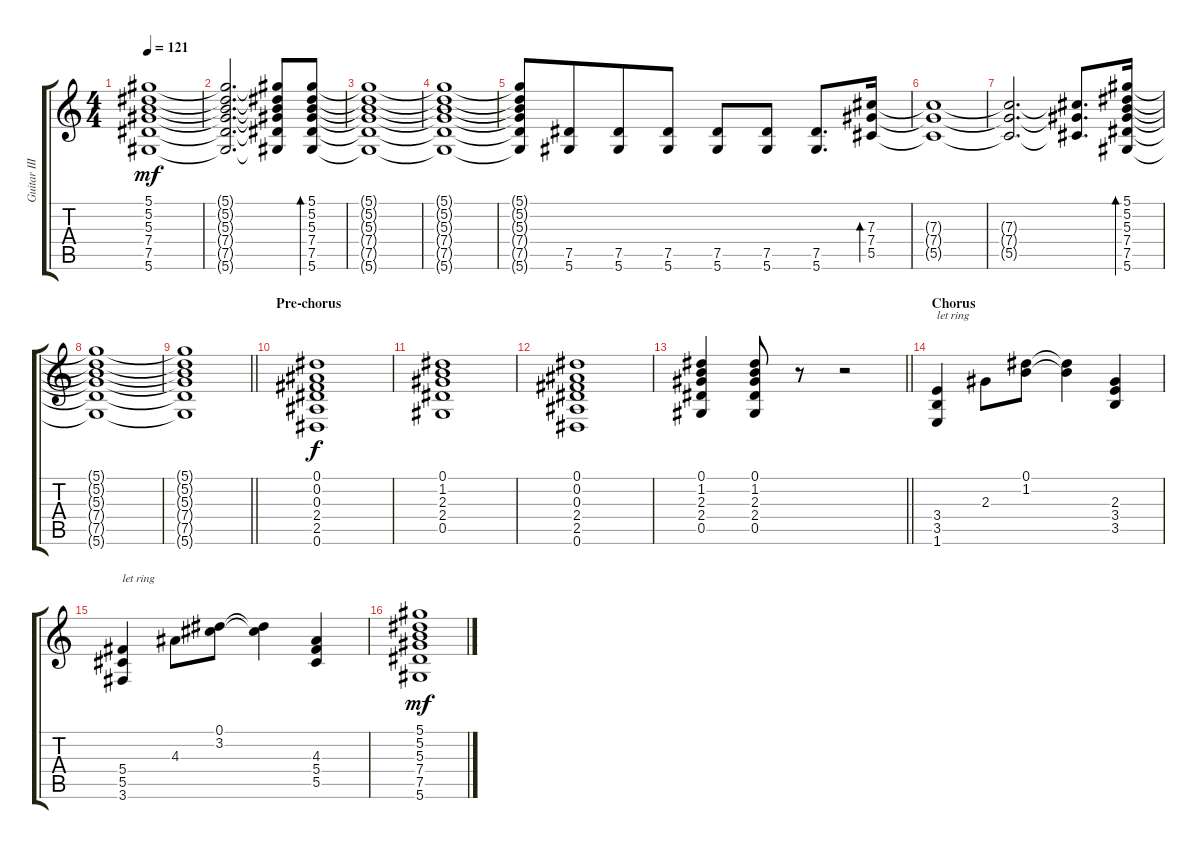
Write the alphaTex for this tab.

\track ("Guitar III (Rhythm)" "Guitar III") {instrument distortionguitar}
\staff {score tabs}
\tuning (Eb4 Bb3 Gb3 Db3 Ab2 Eb2) {hide}
\ts (4 4)
\tempo 121
\clef g2
\ks aminor
(5.1{t} 5.2{t} 5.3{t} 7.4{t} 7.5{t} 5.6{t}).1{dy mf} |
(5.1{t} 5.2{t} 5.3{t} 7.4{t} 7.5{t} 5.6{t}).2{d} (5.1{t} 5.2{t} 5.3{t} 7.4{t} 7.5{t} 5.6{t}).8 (5.1 5.2 5.3 7.4 7.5 5.6).8{bd 240} |
(5.1{t} 5.2{t} 5.3{t} 7.4{t} 7.5{t} 5.6{t}).1 |
(5.1{t} 5.2{t} 5.3{t} 7.4{t} 7.5{t} 5.6{t}).1 |
(5.1{t} 5.2{t} 5.3{t} 7.4{t} 7.5{t} 5.6{t}).8 (7.5 5.6).8{beam merge} (7.5 5.6).8 (7.5 5.6).8 (7.5 5.6).8 (7.5 5.6).8 (7.5 5.6).8{d} (7.3 7.4 5.5).16{bd 120} |
(7.3{t} 7.4{t} 5.5{t}).1 |
(7.3{t} 7.4{t} 5.5{t}).2{d} (7.3{t} 7.4{t} 5.5{t}).8{d} (5.1 5.2 5.3 7.4 7.5 5.6).16{bd 120} |
(5.1{t} 5.2{t} 5.3{t} 7.4{t} 7.5{t} 5.6{t}).1 |
\barLineRight lightlight
(5.1{t} 5.2{t} 5.3{t} 7.4{t} 7.5{t} 5.6{t}).1 |
\section ("" "Pre-chorus")
(0.1 0.2 0.3 2.4 2.5 0.6).1{dy f} |
(0.1 1.2 2.3 2.4 0.5).1 |
(0.1 0.2 0.3 2.4 2.5 0.6).1 |
\barLineRight lightlight
(0.1 1.2 2.3 2.4 0.5).4 (0.1 1.2 2.3 2.4 0.5).8 r.8 r.2 |
\section ("" "Chorus")
(3.4 3.5 1.6).4{txt "let ring"} 2.3.8 (0.1 1.2).8 (0.1{t} 1.2{t}).4 (2.3 3.4 3.5).4 |
(5.4 5.5 3.6).4{txt "let ring"} 4.3.8 (0.1 3.2).8 (0.1{t} 3.2{t}).4 (4.3 5.4 5.5).4 |
(5.1 5.2 5.3 7.4 7.5 5.6).1{dy mf}
